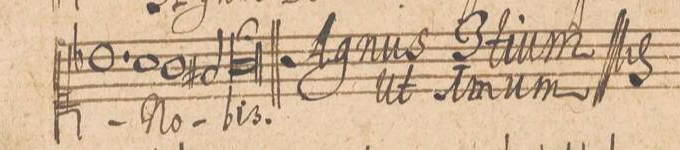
**kern	**text
*I"[Canto]	*
*clefC1	*
*k[b-]	*
*met(C|)	*
*M2/1	*
1.b-\	.
1a\	[re]
=44-	=44-
1g\	No-
2f#X/	.
=45-	=45-
0g\;	-bis.
==	==
*-	*-
